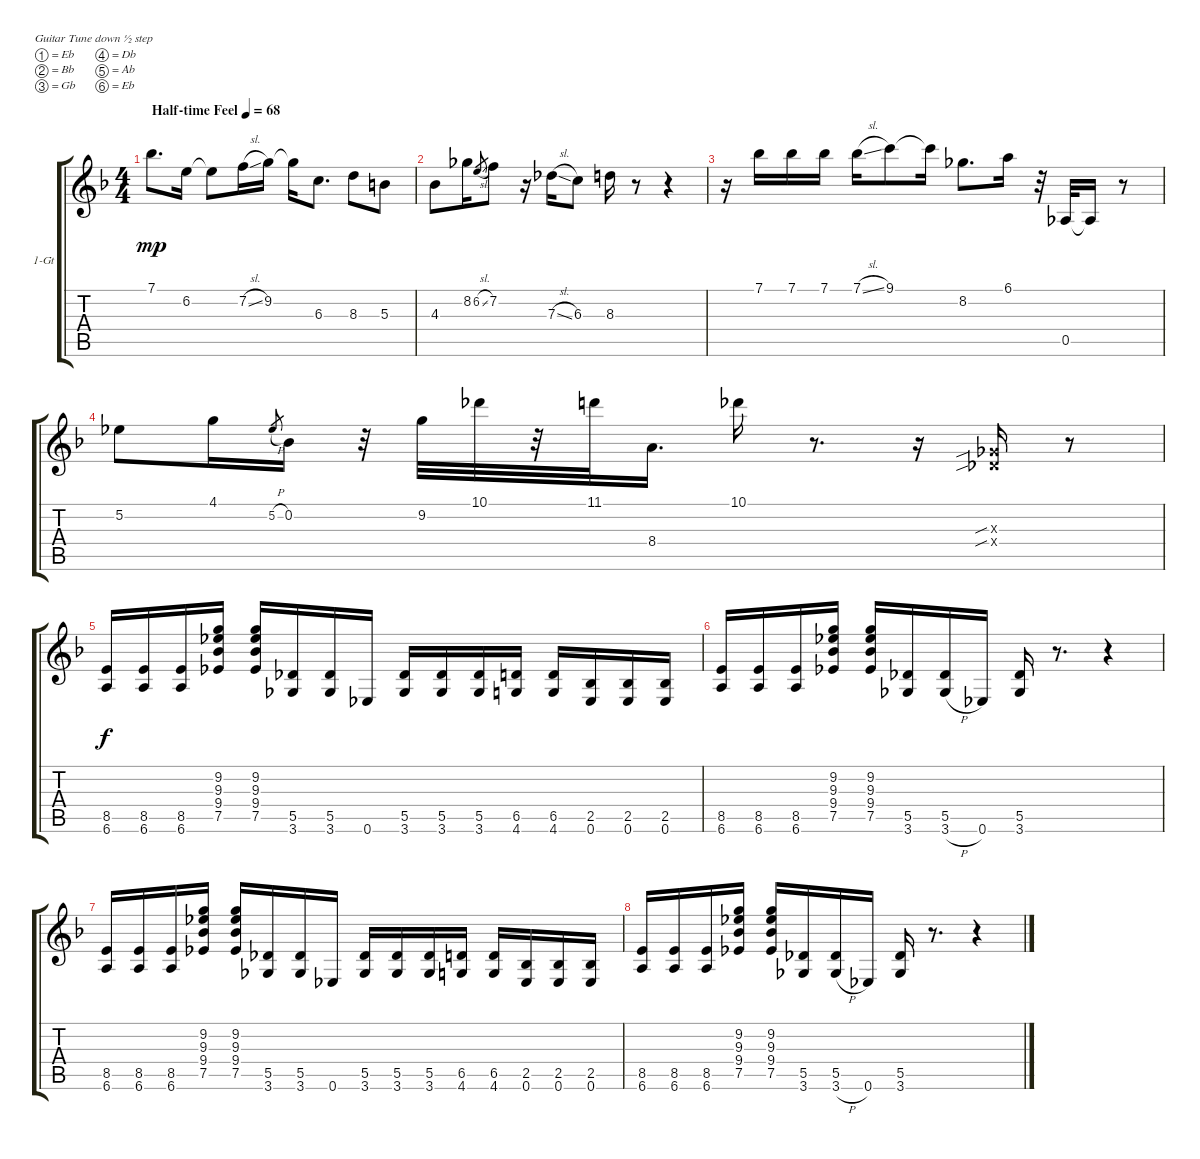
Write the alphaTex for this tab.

\defaultSystemsLayout 4
\bracketExtendMode groupsimilarinstruments
\firstSystemTrackNameOrientation horizontal
\otherSystemsTrackNameOrientation horizontal
\track ("1 Guitar" "1-Gt") {instrument electricguitarclean}
\staff {score tabs}
\tuning (Eb4 Bb3 Gb3 Db3 Ab2 Eb2)
\ts (4 4)
\tempo (68 "Half-time Feel")
\clef g2
\ks f
7.1.8{d dy mp instrument electricguitarclean} 6.2.16 6.2{t}.8 7.2{sl}.16 9.2.16 9.2{t}.16 6.3.8{d} 8.3.8 5.3.8 |
4.3.8 8.2.16 6.2{sl}.8{gr} 7.2.8 r.16 7.3{sl}.16 6.3.8 8.3.16 r.8 r.4 |
r.16 7.1.16 7.1.16 7.1.16 7.1{sl}.16 9.1.8 9.1{t}.16 8.2.8{d} 6.1.16 r.32 0.5.32 0.5{t}.16 r.8 |
5.2.8 4.1.16 5.2{h}.8{gr} 0.2.16 r.32 9.2.32 10.1.32 r.32 11.1.32 8.4.16{d} 10.1.16 r.8{d} r.16 (0.3{sib x} 0.4{sib x}).16 r.8 |
(6.6 8.5).16{dy f} (6.6 8.5).16 (6.6 8.5).16 (7.5 9.4 9.2 9.3).16 (7.5 9.4 9.3 9.2).16 (3.6 5.5).16 (3.6 5.5).16 0.6.16 (3.6 5.5).16 (3.6 5.5).16 (3.6 5.5).16 (4.6 6.5).16 (4.6 6.5).16 (0.6 2.5).16 (0.6 2.5).16 (0.6 2.5).16 |
(6.6 8.5).16 (6.6 8.5).16 (6.6 8.5).16 (7.5 9.4 9.3 9.2).16 (7.5 9.4 9.3 9.2).16 (3.6 5.5).16 (3.6{h} 5.5).16 0.6.16 (3.6 5.5).16 r.8{d} r.4 |
(6.6 8.5).16 (6.6 8.5).16 (6.6 8.5).16 (7.5 9.4 9.2 9.3).16 (7.5 9.4 9.3 9.2).16 (3.6 5.5).16 (3.6 5.5).16 0.6.16 (3.6 5.5).16 (3.6 5.5).16 (3.6 5.5).16 (4.6 6.5).16 (4.6 6.5).16 (0.6 2.5).16 (0.6 2.5).16 (0.6 2.5).16 |
(6.6 8.5).16 (6.6 8.5).16 (6.6 8.5).16 (7.5 9.4 9.3 9.2).16 (7.5 9.4 9.3 9.2).16 (3.6 5.5).16 (3.6{h} 5.5).16 0.6.16 (3.6 5.5).16 r.8{d} r.4
